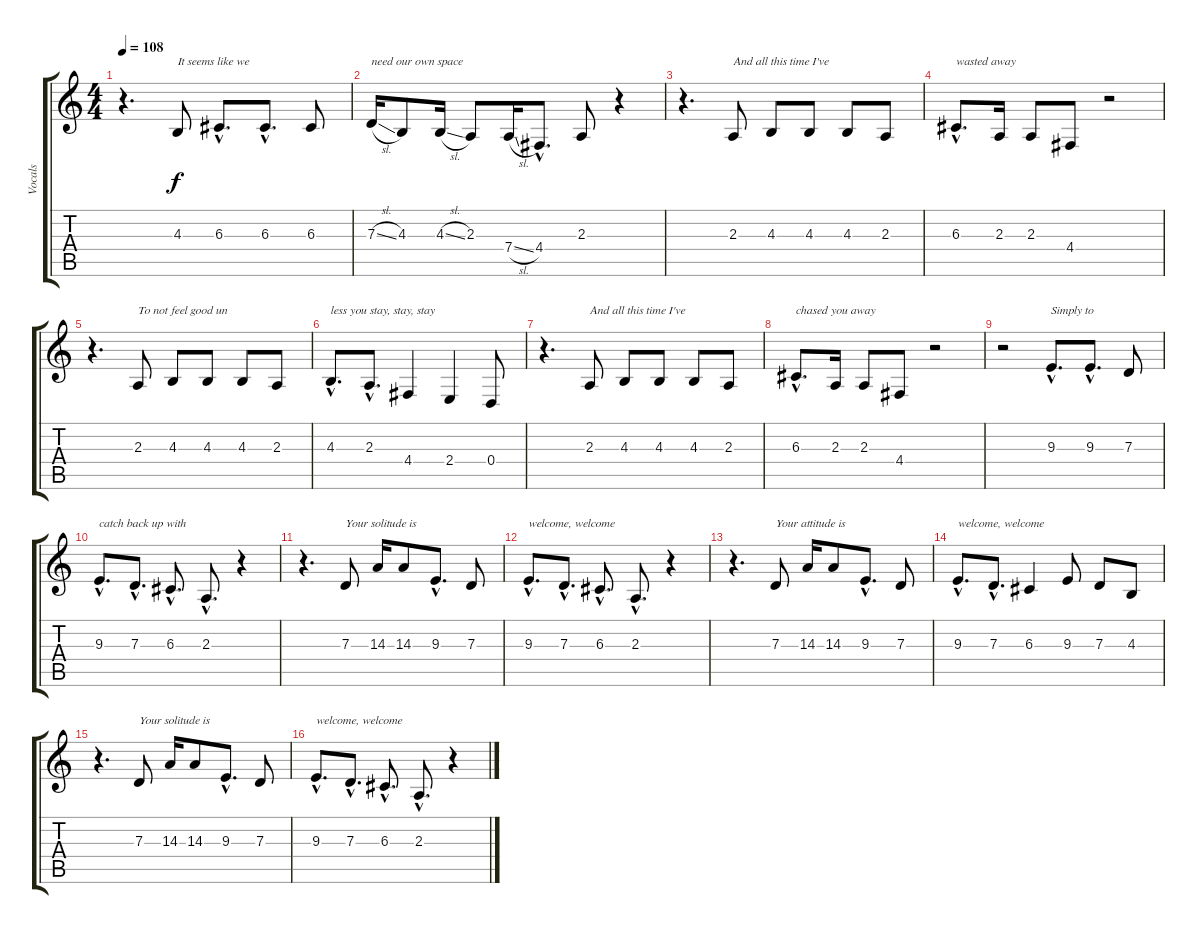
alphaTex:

\track ("Vocals" "Vocals") {instrument altosax}
\staff {score tabs}
\tuning (E4 B3 G3 D3 A2 E2) {hide}
\ts (4 4)
\tempo 108
\clef g2
\ks c
r.4{d dy f} 4.3.8{txt "It seems like we"} 6.3{hac}.8{d} 6.3{hac}.8{d} 6.3.8 |
7.3{sl}.16{txt "need our own space"} 4.3.8 4.3{sl}.16 2.3.8 7.4{sl}.16 4.4{hac}.8{d} 2.3.8 r.4 |
r.4{d} 2.3.8{txt "And all this time I've"} 4.3.8 4.3.8 4.3.8 2.3.8 |
6.3{hac}.8{d txt "wasted away"} 2.3.16 2.3.8 4.4.8 r.2 |
r.4{d} 2.3.8{txt "To not feel good un"} 4.3.8 4.3.8 4.3.8 2.3.8 |
4.3{hac}.8{d txt "less you stay, stay, stay"} 2.3{hac}.8{d} 4.4.4 2.4.4 0.4.8 |
r.4{d} 2.3.8{txt "And all this time I've"} 4.3.8 4.3.8 4.3.8 2.3.8 |
6.3{hac}.8{d txt "chased you away"} 2.3.16 2.3.8 4.4.8 r.2 |
r.2 9.3{hac}.8{d txt "Simply to"} 9.3{hac}.8{d} 7.3.8 |
9.3{hac}.8{d txt "catch back up with"} 7.3{hac}.8{d} 6.3{hac}.8{d} 2.3{hac}.8{d} r.4 |
r.4{d} 7.3.8{txt "Your solitude is"} 14.3.16 14.3.8 9.3{hac}.8{d} 7.3.8 |
9.3{hac}.8{d txt "welcome, welcome"} 7.3{hac}.8{d} 6.3{hac}.8{d} 2.3{hac}.8{d} r.4 |
r.4{d} 7.3.8{txt "Your attitude is"} 14.3.16 14.3.8 9.3{hac}.8{d} 7.3.8 |
9.3{hac}.8{d txt "welcome, welcome"} 7.3{hac}.8{d} 6.3.4 9.3.8 7.3.8 4.3.8 |
r.4{d} 7.3.8{txt "Your solitude is"} 14.3.16 14.3.8 9.3{hac}.8{d} 7.3.8 |
9.3{hac}.8{d txt "welcome, welcome"} 7.3{hac}.8{d} 6.3{hac}.8{d} 2.3{hac}.8{d} r.4
